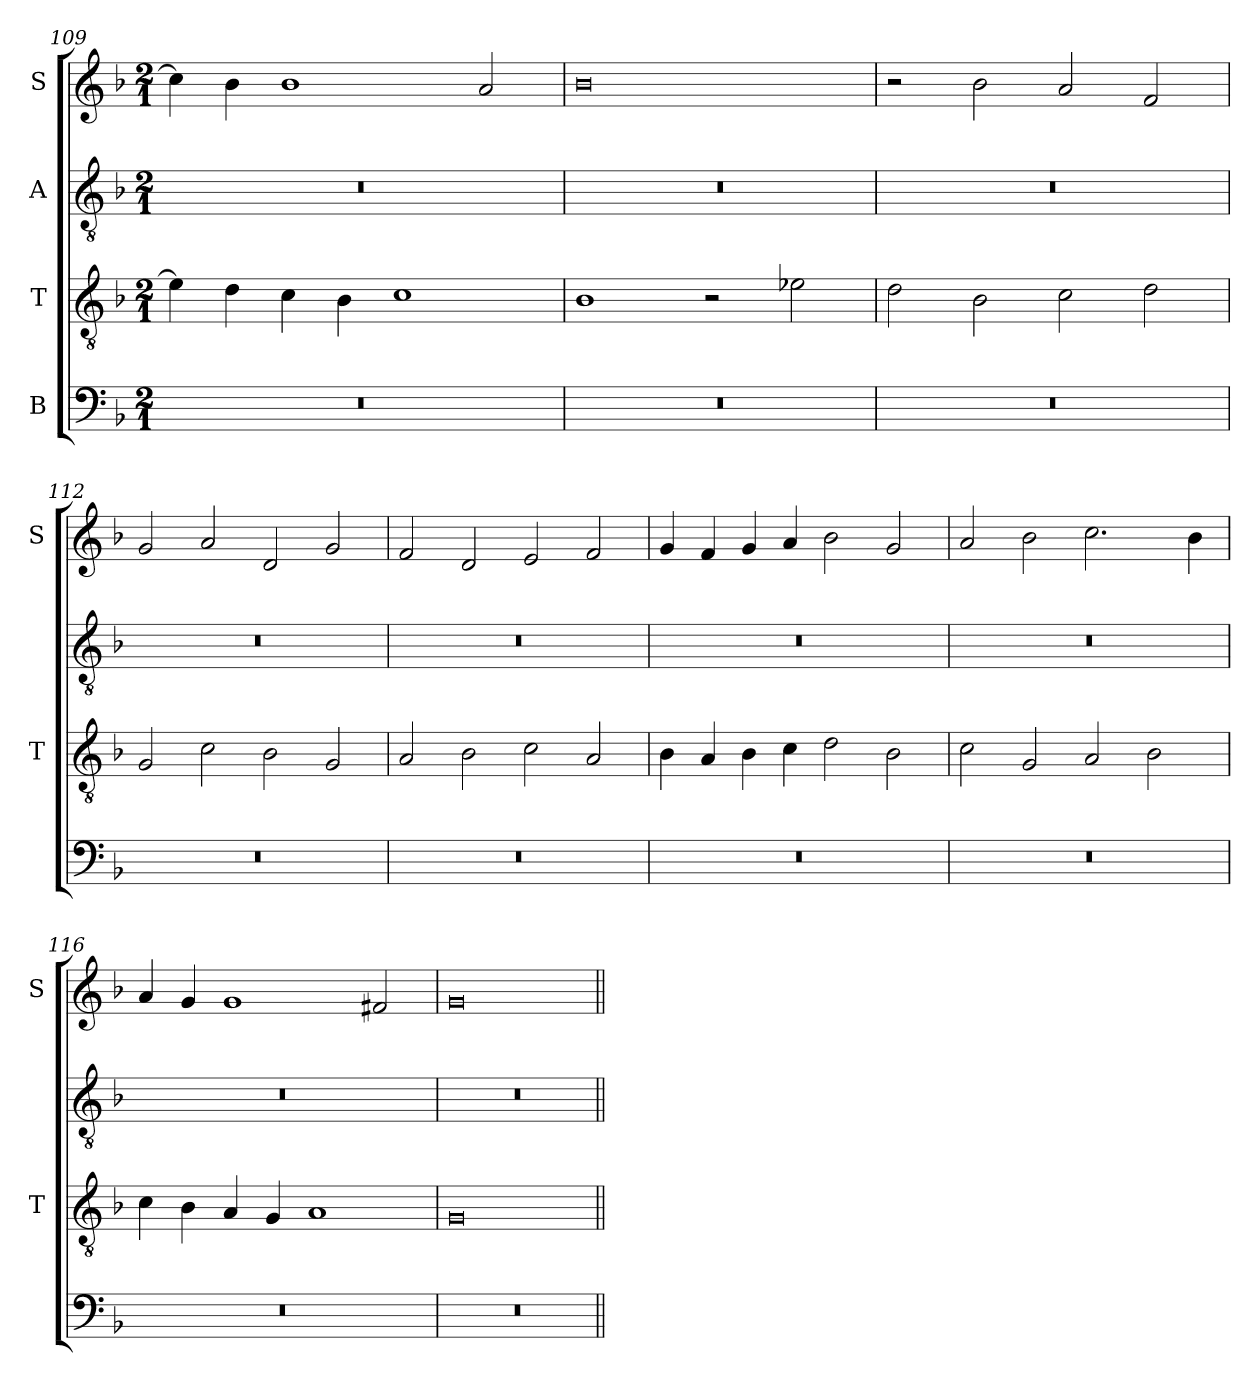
**kern	**kern	**kern	**kern
*part4	*part3	*part2	*part1
*staff4	*staff3	*staff2	*staff1
*I"B	*I"T	*I"A	*I"S
*	*I'T	*	*I'S
*clefF4	*clefGv2	*clefGv2	*clefG2
*k[b-]	*k[b-]	*k[b-]	*k[b-]
*M2/1	*M2/1	*M2/1	*M2/1
=109	=109	=109	=109
0r	4e-\]	0r	4cc\]
.	4d\	.	4b-\
.	4c\	.	1b-
.	4B-\	.	.
.	1c	.	.
.	.	.	2a/
=110	=110	=110	=110
0r	1B-	0r	0b-
.	2r	.	.
.	2e-X\	.	.
=111	=111	=111	=111
0r	2d\	0r	2r
.	2B-\	.	2b-\
.	2c\	.	2a/
.	2d\	.	2f/
=112	=112	=112	=112
0r	2G/	0r	2g/
.	2c\	.	2a/
.	2B-\	.	2d/
.	2G/	.	2g/
=113	=113	=113	=113
0r	2A/	0r	2f/
.	2B-\	.	2d/
.	2c\	.	2e/
.	2A/	.	2f/
=114	=114	=114	=114
0r	4B-\	0r	4g/
.	4A/	.	4f/
.	4B-\	.	4g/
.	4c\	.	4a/
.	2d\	.	2b-\
.	2B-\	.	2g/
=115	=115	=115	=115
0r	2c\	0r	2a/
.	2G/	.	2b-\
.	2A/	.	2.cc\
.	2B-\	.	.
.	.	.	4b-\
=116	=116	=116	=116
0r	4c\	0r	4a/
.	4B-\	.	4g/
.	4A/	.	1g
.	4G/	.	.
.	1A	.	.
.	.	.	2f#X/
=117	=117	=117	=117
0r	0G	0r	0g
=||	=||	=||	=||
*-	*-	*-	*-
